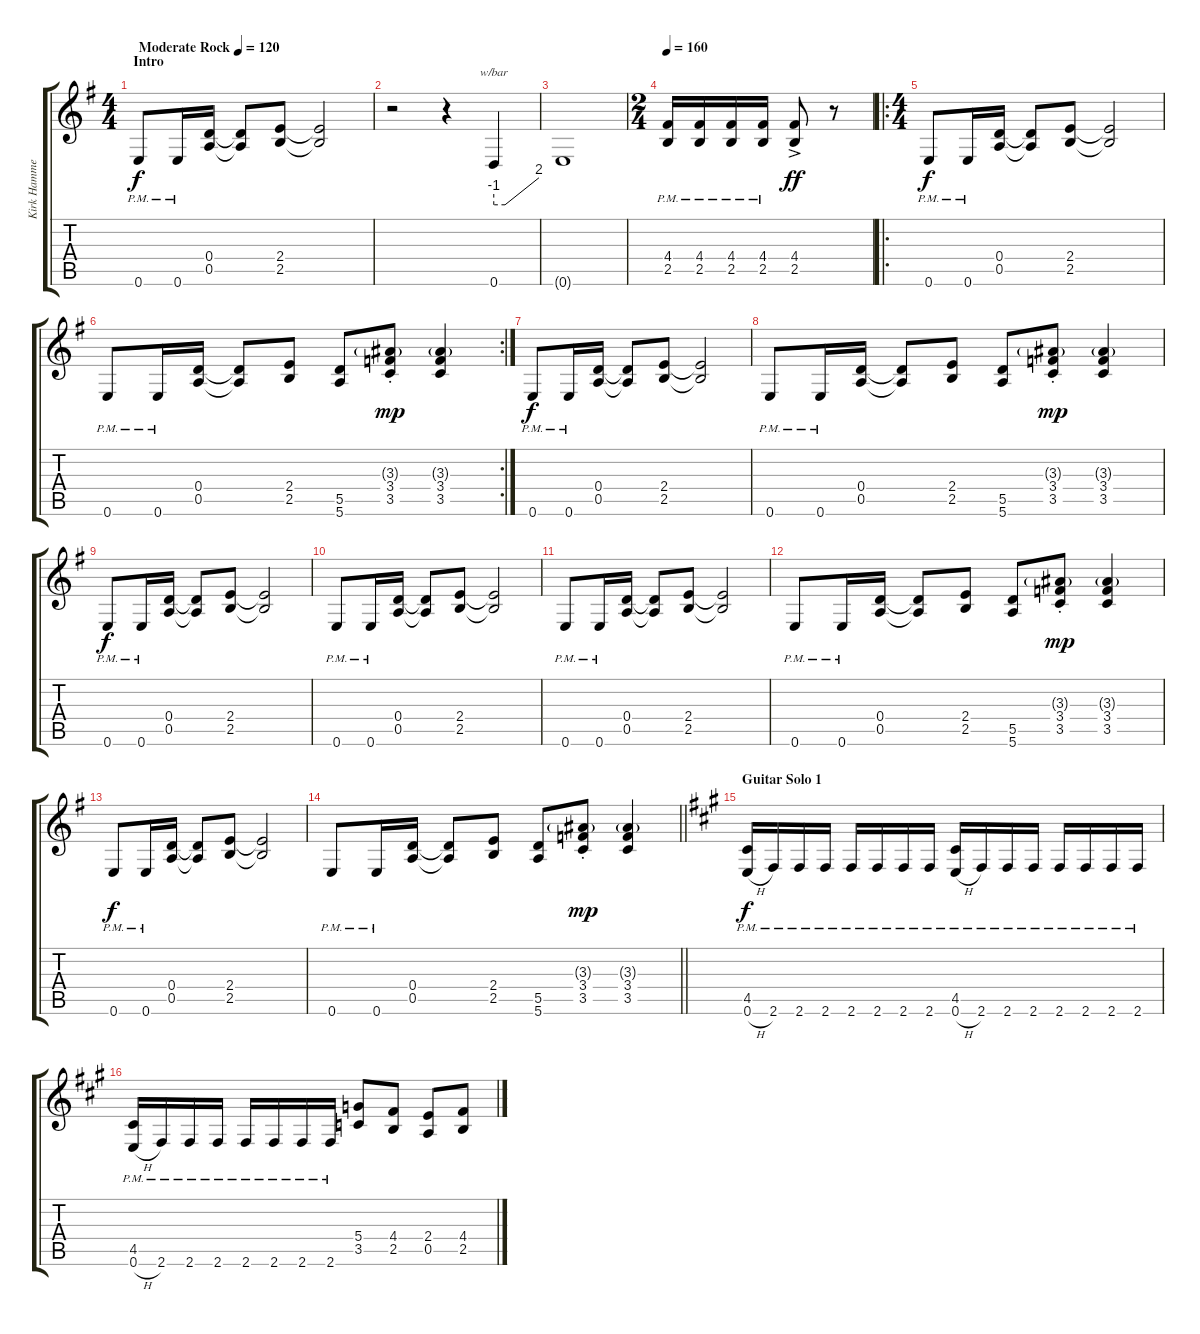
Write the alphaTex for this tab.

\track ("Kirk Hammett" "Kirk Hamme") {instrument distortionguitar}
\staff {score tabs}
\tuning (E4 B3 G3 D3 A2 E2) {hide}
\ts (4 4)
\section ("" "Intro")
\tempo (120 "Moderate Rock")
\clef g2
\ks g
0.6{pm}.8{dy f instrument distortionguitar} 0.6{pm}.16 (0.4 0.5).16 (0.4{t} 0.5{t}).8 (2.4 2.5).8 (2.4{t} 2.5{t}).2 |
r.2 r.4 0.6.4{tbe (custom default 0 -4 15 -4 60 8)} |
0.6{t}.1 |
\ts (2 4)
\tempo 160
(4.4 2.5{pm}).16{instrument distortionguitar} (4.4 2.5{pm}).16 (4.4 2.5{pm}).16 (4.4 2.5{pm}).16 (4.4 2.5{ac}).8{dy ff} r.8 |
\ro
\ts (4 4)
0.6{pm}.8{dy f} 0.6{pm}.16 (0.4 0.5).16 (0.4{t} 0.5{t}).8 (2.4 2.5).8 (2.4{t} 2.5{t}).2 |
\rc 2
0.6{pm}.8 0.6{pm}.16 (0.4 0.5).16 (0.4{t} 0.5{t}).8 (2.4 2.5).8 (5.5 5.6).8 (3.3{g} 3.4 3.5{st}).8{dy mp} (3.3{g} 3.4 3.5).4 |
0.6{pm}.8{dy f} 0.6{pm}.16 (0.4 0.5).16 (0.4{t} 0.5{t}).8 (2.4 2.5).8 (2.4{t} 2.5{t}).2 |
0.6{pm}.8 0.6{pm}.16 (0.4 0.5).16 (0.4{t} 0.5{t}).8 (2.4 2.5).8 (5.5 5.6).8 (3.3{g} 3.4 3.5{st}).8{dy mp} (3.3{g} 3.4 3.5).4 |
0.6{pm}.8{dy f} 0.6{pm}.16 (0.4 0.5).16 (0.4{t} 0.5{t}).8 (2.4 2.5).8 (2.4{t} 2.5{t}).2 |
0.6{pm}.8 0.6{pm}.16 (0.4 0.5).16 (0.4{t} 0.5{t}).8 (2.4 2.5).8 (2.4{t} 2.5{t}).2 |
0.6{pm}.8 0.6{pm}.16 (0.4 0.5).16 (0.4{t} 0.5{t}).8 (2.4 2.5).8 (2.4{t} 2.5{t}).2 |
0.6{pm}.8 0.6{pm}.16 (0.4 0.5).16 (0.4{t} 0.5{t}).8 (2.4 2.5).8 (5.5 5.6).8 (3.3{g} 3.4 3.5{st}).8{dy mp} (3.3{g} 3.4 3.5).4 |
0.6{pm}.8{dy f} 0.6{pm}.16 (0.4 0.5).16 (0.4{t} 0.5{t}).8 (2.4 2.5).8 (2.4{t} 2.5{t}).2 |
\barLineRight lightlight
0.6{pm}.8 0.6{pm}.16 (0.4 0.5).16 (0.4{t} 0.5{t}).8 (2.4 2.5).8 (5.5 5.6).8 (3.3{g} 3.4 3.5{st}).8{dy mp} (3.3{g} 3.4 3.5).4 |
\section ("" "Guitar Solo 1")
\ks a
(4.5 0.6{h pm}).16{dy f} 2.6{pm}.16 2.6{pm}.16 2.6{pm}.16 2.6{pm}.16 2.6{pm}.16 2.6{pm}.16 2.6{pm}.16 (4.5 0.6{h pm}).16 2.6{pm}.16 2.6{pm}.16 2.6{pm}.16 2.6{pm}.16 2.6{pm}.16 2.6{pm}.16 2.6{pm}.16 |
(4.5 0.6{h pm}).16 2.6{pm}.16 2.6{pm}.16 2.6{pm}.16 2.6{pm}.16 2.6{pm}.16 2.6{pm}.16 2.6{pm}.16 (5.4 3.5).8 (4.4 2.5).8 (2.4 0.5).8 (4.4 2.5).8
